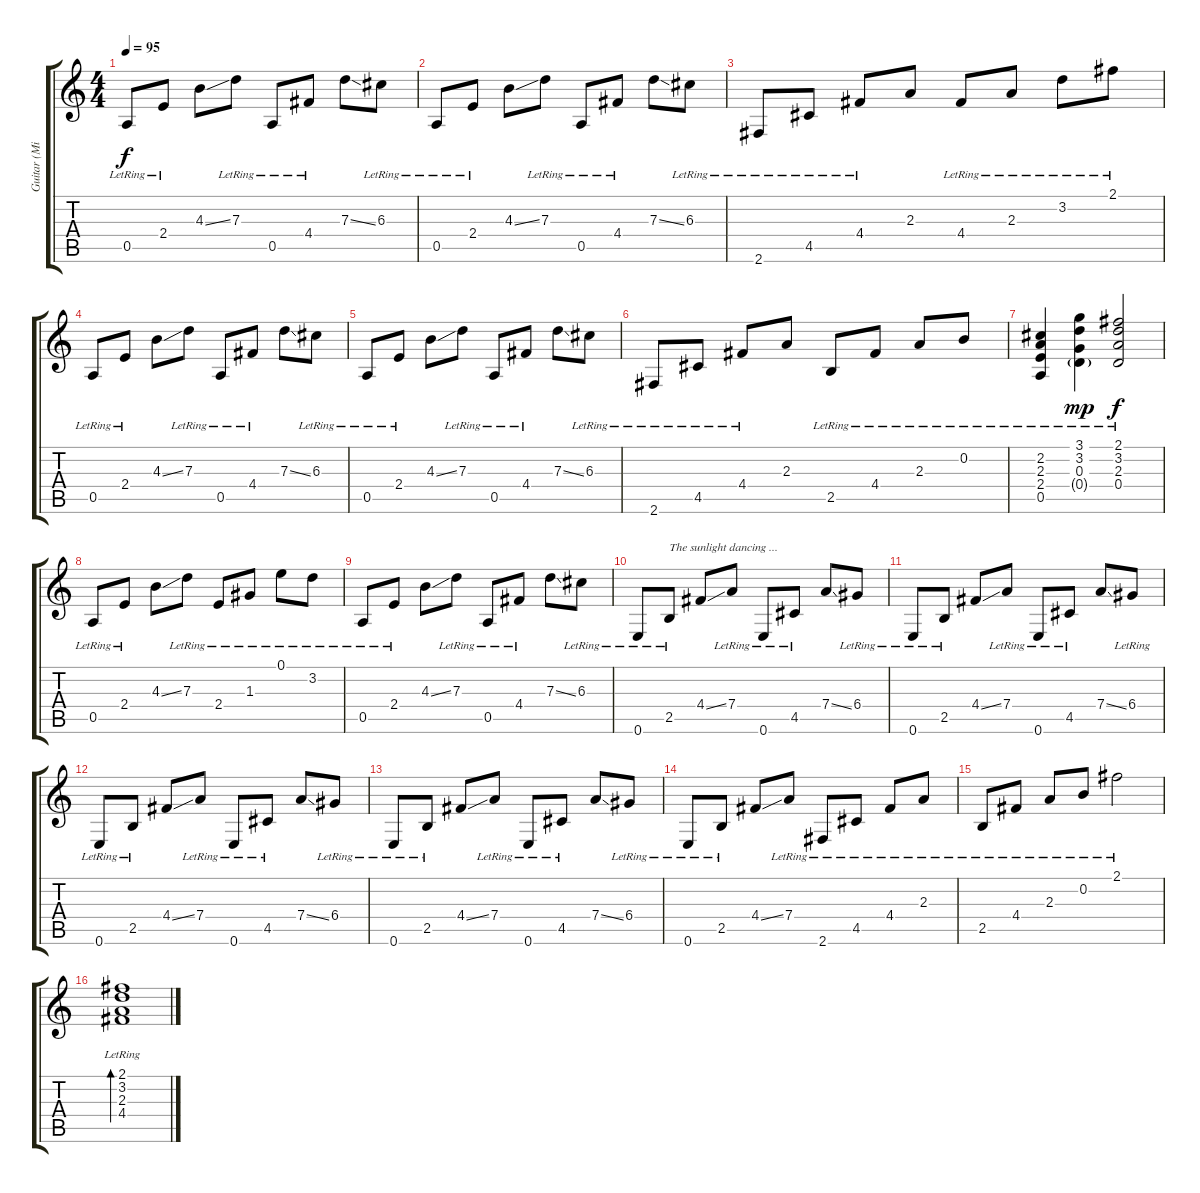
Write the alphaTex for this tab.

\track ("Guitar (Mike Oldfield)" "Guitar (Mi") {instrument acousticguitarnylon}
\staff {score tabs}
\tuning (E4 B3 G3 D3 A2 E2) {hide}
\ts (4 4)
\tempo 95
\clef g2
\ks c
0.5{lr}.8{dy f} 2.4{lr}.8 4.3{ss}.8 7.3{lr}.8 0.5{lr}.8 4.4{lr}.8 7.3{ss}.8 6.3{lr}.8 |
0.5{lr}.8 2.4{lr}.8 4.3{ss}.8 7.3{lr}.8 0.5{lr}.8 4.4{lr}.8 7.3{ss}.8 6.3{lr}.8 |
2.6{lr}.8 4.5{lr}.8 4.4{lr}.8 2.3.8 4.4{lr}.8 2.3{lr}.8 3.2{lr}.8 2.1{lr}.8 |
0.5{lr}.8 2.4{lr}.8 4.3{ss}.8 7.3{lr}.8 0.5{lr}.8 4.4{lr}.8 7.3{ss}.8 6.3{lr}.8 |
0.5{lr}.8 2.4{lr}.8 4.3{ss}.8 7.3{lr}.8 0.5{lr}.8 4.4{lr}.8 7.3{ss}.8 6.3{lr}.8 |
2.6{lr}.8 4.5{lr}.8 4.4{lr}.8 2.3.8 2.5{lr}.8 4.4{lr}.8 2.3{lr}.8 0.2{lr}.8 |
(2.2{lr} 2.3{lr} 2.4 0.5).4 (3.1 3.2{lr} 0.3{lr} 0.4{g lr}).4{dy mp} (2.1{lr} 3.2{lr} 2.3{lr} 0.4{lr}).2{dy f} |
0.5{lr}.8 2.4{lr}.8 4.3{ss}.8 7.3{lr}.8 2.4{lr}.8 1.3{lr}.8 0.1{lr}.8 3.2{lr}.8 |
0.5{lr}.8 2.4{lr}.8 4.3{ss}.8 7.3{lr}.8 0.5{lr}.8 4.4{lr}.8 7.3{ss}.8 6.3{lr}.8 |
0.6{lr}.8 2.5{lr}.8{txt "The sunlight dancing ..."} 4.4{ss}.8 7.4{lr}.8 0.6{lr}.8 4.5{lr}.8 7.4{ss}.8 6.4{lr}.8 |
0.6{lr}.8 2.5{lr}.8 4.4{ss}.8 7.4{lr}.8 0.6{lr}.8 4.5{lr}.8 7.4{ss}.8 6.4{lr}.8 |
0.6{lr}.8 2.5{lr}.8 4.4{ss}.8 7.4{lr}.8 0.6{lr}.8 4.5{lr}.8 7.4{ss}.8 6.4{lr}.8 |
0.6{lr}.8 2.5{lr}.8 4.4{ss}.8 7.4{lr}.8 0.6{lr}.8 4.5{lr}.8 7.4{ss}.8 6.4{lr}.8 |
0.6{lr}.8 2.5{lr}.8 4.4{ss}.8 7.4{lr}.8 2.6{lr}.8 4.5{lr}.8 4.4{lr}.8 2.3{lr}.8 |
2.5{lr}.8 4.4{lr}.8 2.3{lr}.8 0.2{lr}.8 2.1{lr}.2 |
(2.1{lr} 3.2{lr} 2.3{lr} 4.4{lr}).1{bd 240}
